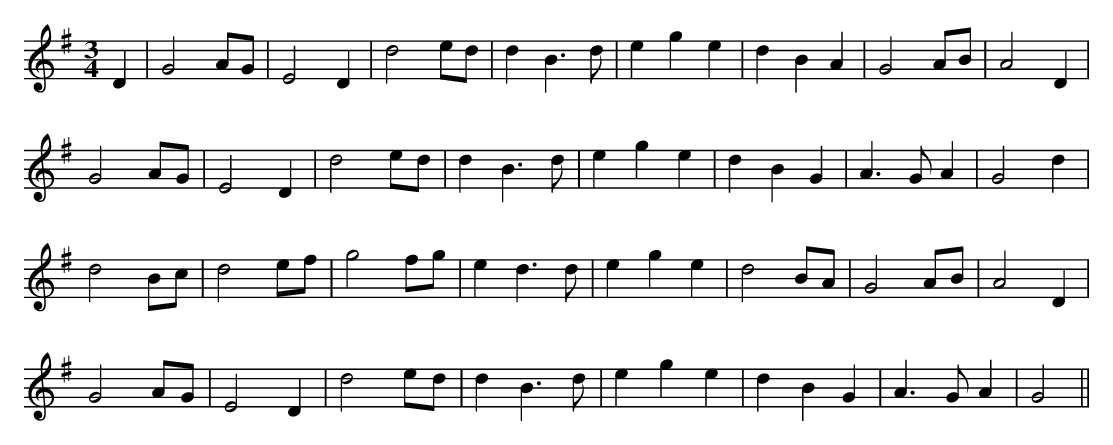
X:1
M:3/4
K:G
D2|G4AG|E4D2|d4ed|d2B3d|e2g2e2|d2B2A2|G4AB|A4 D2|
G4AG|E4D2|d4ed|d2B3d|e2g2e2|d2B2G2|A3GA2|G4 d2|
d4Bc|d4ef|g4fg|e2d3d|e2g2e2|d4BA|G4AB|A4D2|
G4AG|E4D2|d4ed|d2B3d|e2g2e2|d2B2G2|A3GA2|G4||
